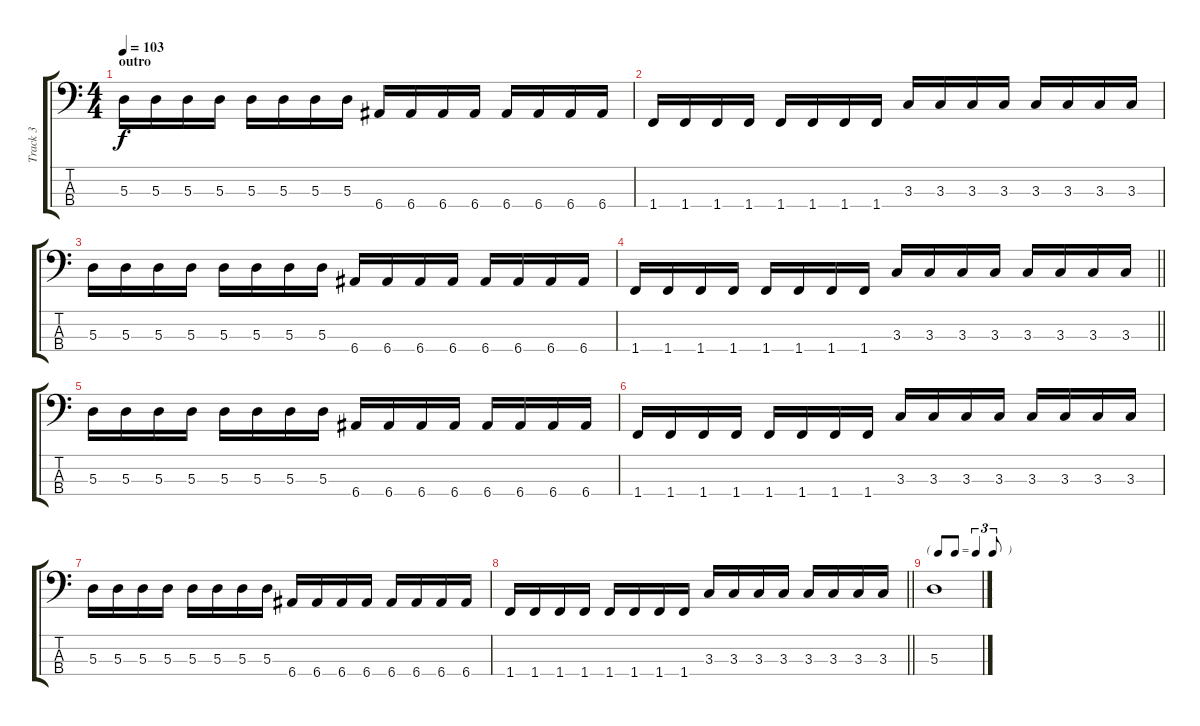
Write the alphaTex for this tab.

\track ("Track 3" "Track 3") {instrument electricbasspick}
\staff {score tabs}
\tuning (G2 D2 A1 E1) {hide}
\ts (4 4)
\section ("" "outro")
\tempo 103
\clef f4
\ks c
5.3.16{dy f} 5.3.16 5.3.16 5.3.16 5.3.16 5.3.16 5.3.16 5.3.16 6.4.16 6.4.16 6.4.16 6.4.16 6.4.16 6.4.16 6.4.16 6.4.16 |
1.4.16 1.4.16 1.4.16 1.4.16 1.4.16 1.4.16 1.4.16 1.4.16 3.3.16 3.3.16 3.3.16 3.3.16 3.3.16 3.3.16 3.3.16 3.3.16 |
5.3.16 5.3.16 5.3.16 5.3.16 5.3.16 5.3.16 5.3.16 5.3.16 6.4.16 6.4.16 6.4.16 6.4.16 6.4.16 6.4.16 6.4.16 6.4.16 |
\barLineRight lightlight
1.4.16 1.4.16 1.4.16 1.4.16 1.4.16 1.4.16 1.4.16 1.4.16 3.3.16 3.3.16 3.3.16 3.3.16 3.3.16 3.3.16 3.3.16 3.3.16 |
5.3.16 5.3.16 5.3.16 5.3.16 5.3.16 5.3.16 5.3.16 5.3.16 6.4.16 6.4.16 6.4.16 6.4.16 6.4.16 6.4.16 6.4.16 6.4.16 |
1.4.16 1.4.16 1.4.16 1.4.16 1.4.16 1.4.16 1.4.16 1.4.16 3.3.16 3.3.16 3.3.16 3.3.16 3.3.16 3.3.16 3.3.16 3.3.16 |
5.3.16 5.3.16 5.3.16 5.3.16 5.3.16 5.3.16 5.3.16 5.3.16 6.4.16 6.4.16 6.4.16 6.4.16 6.4.16 6.4.16 6.4.16 6.4.16 |
\barLineRight lightlight
1.4.16 1.4.16 1.4.16 1.4.16 1.4.16 1.4.16 1.4.16 1.4.16 3.3.16 3.3.16 3.3.16 3.3.16 3.3.16 3.3.16 3.3.16 3.3.16 |
\tf triplet8th
5.3.1
